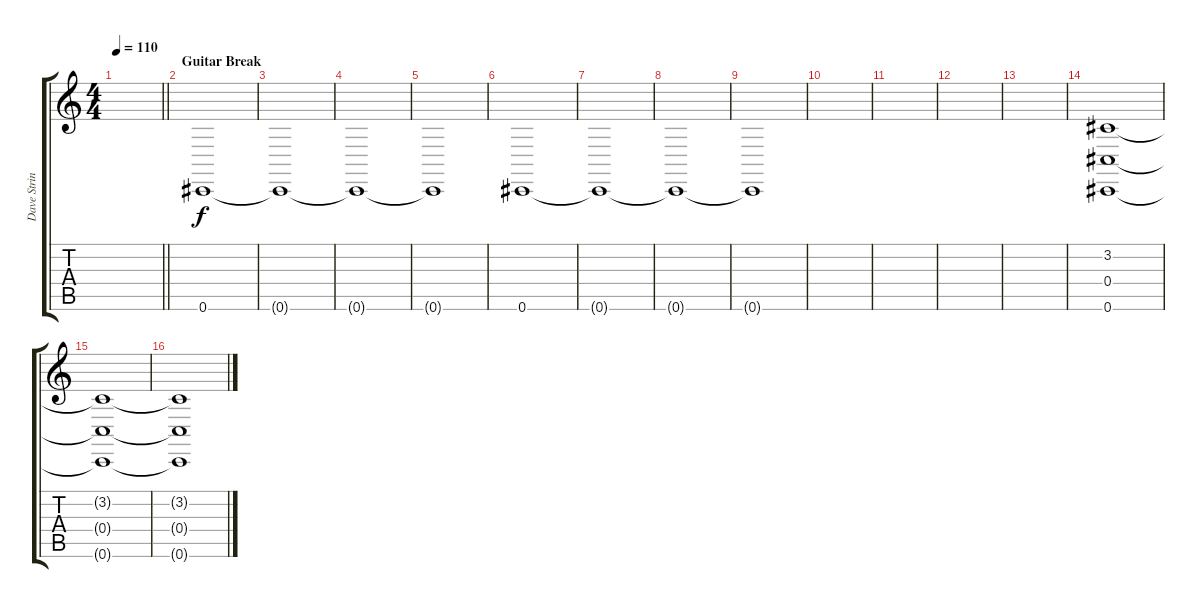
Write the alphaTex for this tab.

\track ("Dave Strings" "Dave Strin") {instrument stringensemble2}
\staff {score tabs}
\tuning (Eb4 Bb3 Gb3 Db3 Ab2 Db2) {hide}
\ts (4 4)
\tempo 110
\clef g2
\barLineRight lightlight
\ks c
|
\section ("" "Guitar Break")
0.6.1{dy f} |
0.6{t}.1 |
0.6{t}.1 |
0.6{t}.1 |
0.6.1 |
0.6{t}.1 |
0.6{t}.1 |
0.6{t}.1 |
|
|
|
|
(3.2 0.4 0.6).1 |
(3.2{t} 0.4{t} 0.6{t}).1 |
(3.2{t} 0.4{t} 0.6{t}).1
